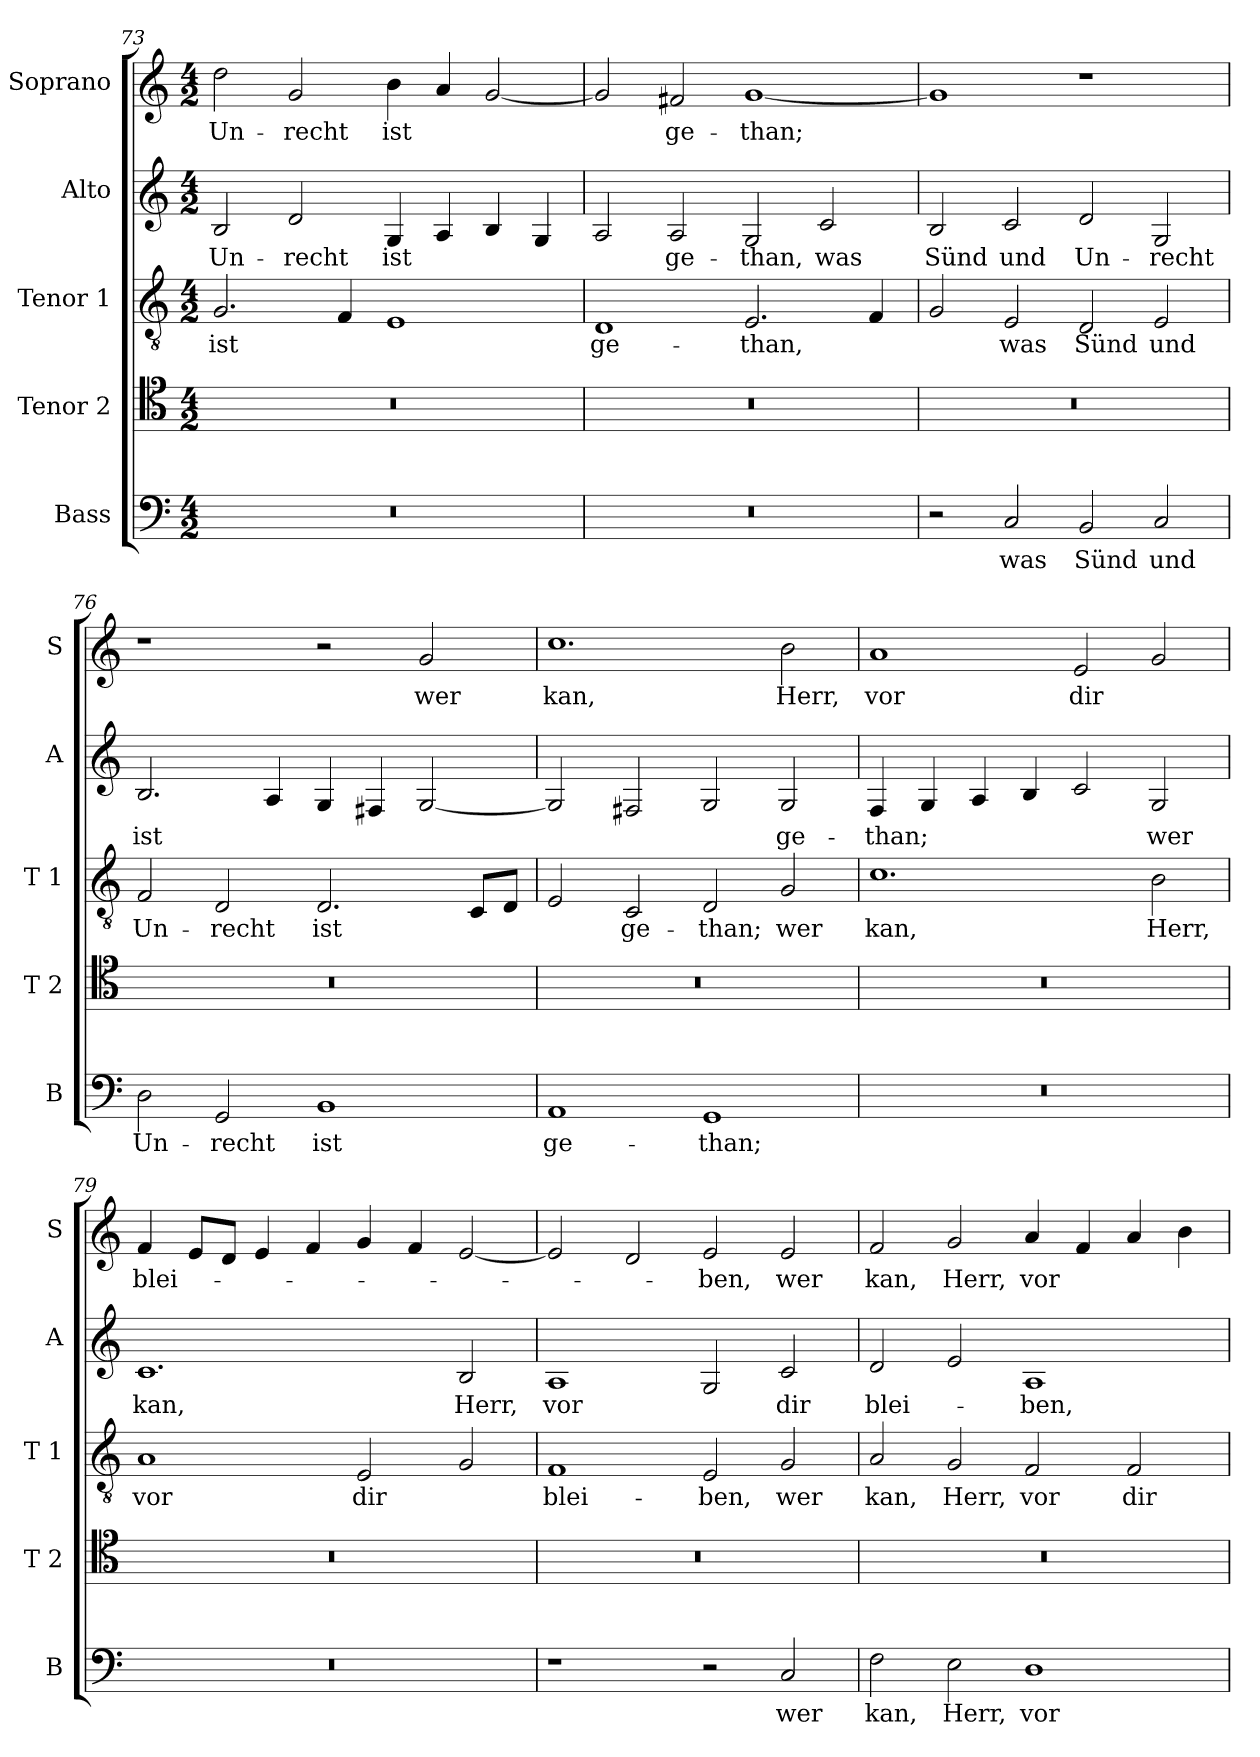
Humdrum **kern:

**kern	**text	**kern	**kern	**text	**kern	**text	**kern	**text
*part5	*part5	*part4	*part3	*part3	*part2	*part2	*part1	*part1
*staff5	*staff5	*staff4	*staff3	*staff3	*staff2	*staff2	*staff1	*staff1
*I"Bass	*	*I"Tenor 2	*I"Tenor 1	*	*I"Alto	*	*I"Soprano	*
*I'B	*	*I'T 2	*I'T 1	*	*I'A	*	*I'S	*
*clefF4	*	*clefC4	*clefGv2	*	*clefG2	*	*clefG2	*
*k[]	*	*k[]	*k[]	*	*k[]	*	*k[]	*
*C:	*	*C:	*C:	*	*C:	*	*C:	*
*M4/2	*	*M4/2	*M4/2	*	*M4/2	*	*M4/2	*
=73	=73	=73	=73	=73	=73	=73	=73	=73
!	!	!	!	!LO:LY:b	!	!LO:LY:b	!	!LO:LY:b
0r	.	0r	2.G/	ist	2B/	Un-	2dd\	Un-
!	!	!	!	!	!	!LO:LY:b	!	!LO:LY:b
.	.	.	.	.	2d/	-recht	2g/	-recht
.	.	.	4F/	.	.	.	.	.
!	!	!	!	!	!	!LO:LY:b	!	!LO:LY:b
.	.	.	1E	.	4G/	ist	4b\	ist
.	.	.	.	.	4A/	.	4a/	.
.	.	.	.	.	4B/	.	[2g/	.
.	.	.	.	.	4G/	.	.	.
=74	=74	=74	=74	=74	=74	=74	=74	=74
!	!	!	!	!LO:LY:b	!	!	!	!
0r	.	0r	1D	ge-	2A/	.	2g/]	.
!	!	!	!	!	!	!LO:LY:b	!	!LO:LY:b
.	.	.	.	.	2A/	ge-	2f#X/	ge-
!	!	!	!	!LO:LY:b	!	!LO:LY:b	!	!LO:LY:b
.	.	.	2.E/	-than,	2G/	-than,	[1g	-than;
!	!	!	!	!	!	!LO:LY:b	!	!
.	.	.	.	.	2c/	was	.	.
.	.	.	4F/	.	.	.	.	.
=75	=75	=75	=75	=75	=75	=75	=75	=75
!	!	!	!	!	!	!LO:LY:b	!	!
2r	.	0r	2G/	.	2B/	Sünd	1g]	.
!	!LO:LY:b	!	!	!LO:LY:b	!	!LO:LY:b	!	!
2C/	was	.	2E/	was	2c/	und	.	.
!	!LO:LY:b	!	!	!LO:LY:b	!	!LO:LY:b	!	!
2BB/	Sünd	.	2D/	Sünd	2d/	Un-	1r	.
!	!LO:LY:b	!	!	!LO:LY:b	!	!LO:LY:b	!	!
2C/	und	.	2E/	und	2G/	-recht	.	.
!!LO:PB:g=z
=76	=76	=76	=76	=76	=76	=76	=76	=76
!	!LO:LY:b	!	!	!LO:LY:b	!	!LO:LY:b	!	!
2D\	Un-	0r	2F/	Un-	2.B/	ist	1r	.
!	!LO:LY:b	!	!	!LO:LY:b	!	!	!	!
2GG/	-recht	.	2D/	-recht	.	.	.	.
.	.	.	.	.	4A/	.	.	.
!	!LO:LY:b	!	!	!LO:LY:b	!	!	!	!
1BB	ist	.	2.D/	ist	4G/	.	2r	.
.	.	.	.	.	4F#X/	.	.	.
!	!	!	!	!	!	!	!	!LO:LY:b
.	.	.	.	.	[2G/	.	2g/	wer
.	.	.	8C/L	.	.	.	.	.
.	.	.	8D/J	.	.	.	.	.
=77	=77	=77	=77	=77	=77	=77	=77	=77
!	!LO:LY:b	!	!	!	!	!	!	!LO:LY:b
1AA	ge-	0r	2E/	.	2G/]	.	1.cc	kan,
!	!	!	!	!LO:LY:b	!	!	!	!
.	.	.	2C/	ge-	2F#X/	.	.	.
!	!LO:LY:b	!	!	!LO:LY:b	!	!	!	!
1GG	-than;	.	2D/	-than;	2G/	.	.	.
!	!	!	!	!LO:LY:b	!	!LO:LY:b	!	!LO:LY:b
.	.	.	2G/	wer	2G/	ge-	2b\	Herr,
=78	=78	=78	=78	=78	=78	=78	=78	=78
!	!	!	!	!LO:LY:b	!	!LO:LY:b	!	!LO:LY:b
0r	.	0r	1.c	kan,	4F/	-than;	1a	vor
.	.	.	.	.	4G/	.	.	.
.	.	.	.	.	4A/	.	.	.
.	.	.	.	.	4B/	.	.	.
!	!	!	!	!	!	!	!	!LO:LY:b
.	.	.	.	.	2c/	.	2e/	dir
!	!	!	!	!LO:LY:b	!	!LO:LY:b	!	!
.	.	.	2B\	Herr,	2G/	wer	2g/	.
=79	=79	=79	=79	=79	=79	=79	=79	=79
!	!	!	!	!LO:LY:b	!	!LO:LY:b	!	!LO:LY:b
0r	.	0r	1A	vor	1.c	kan,	4f/	blei-
.	.	.	.	.	.	.	8e/L	.
.	.	.	.	.	.	.	8d/J	.
.	.	.	.	.	.	.	4e/	.
.	.	.	.	.	.	.	4f/	.
!	!	!	!	!LO:LY:b	!	!	!	!
.	.	.	2E/	dir	.	.	4g/	.
.	.	.	.	.	.	.	4f/	.
!	!	!	!	!	!	!LO:LY:b	!	!
.	.	.	2G/	.	2B/	Herr,	[2e/	.
=80	=80	=80	=80	=80	=80	=80	=80	=80
!	!	!	!	!LO:LY:b	!	!LO:LY:b	!	!
1r	.	0r	1F	blei-	1A	vor	2e/]	.
.	.	.	.	.	.	.	2d/	.
!	!	!	!	!LO:LY:b	!	!	!	!LO:LY:b
2r	.	.	2E/	-ben,	2G/	.	2e/	-ben,
!	!LO:LY:b	!	!	!LO:LY:b	!	!LO:LY:b	!	!LO:LY:b
2C/	wer	.	2G/	wer	2c/	dir	2e/	wer
!!LO:LB:g=z
=81	=81	=81	=81	=81	=81	=81	=81	=81
!	!LO:LY:b	!	!	!LO:LY:b	!	!LO:LY:b	!	!LO:LY:b
2F\	kan,	0r	2A/	kan,	2d/	blei-	2f/	kan,
!	!LO:LY:b	!	!	!LO:LY:b	!	!	!	!LO:LY:b
2E\	Herr,	.	2G/	Herr,	2e/	.	2g/	Herr,
!	!LO:LY:b	!	!	!LO:LY:b	!	!LO:LY:b	!	!LO:LY:b
1D	vor	.	2F/	vor	1A	-ben,	4a/	vor
.	.	.	.	.	.	.	4f/	.
!	!	!	!	!LO:LY:b	!	!	!	!
.	.	.	2F/	dir	.	.	4a/	.
.	.	.	.	.	.	.	4b\	.
=	=	=	=	=	=	=	=	=
*-	*-	*-	*-	*-	*-	*-	*-	*-
